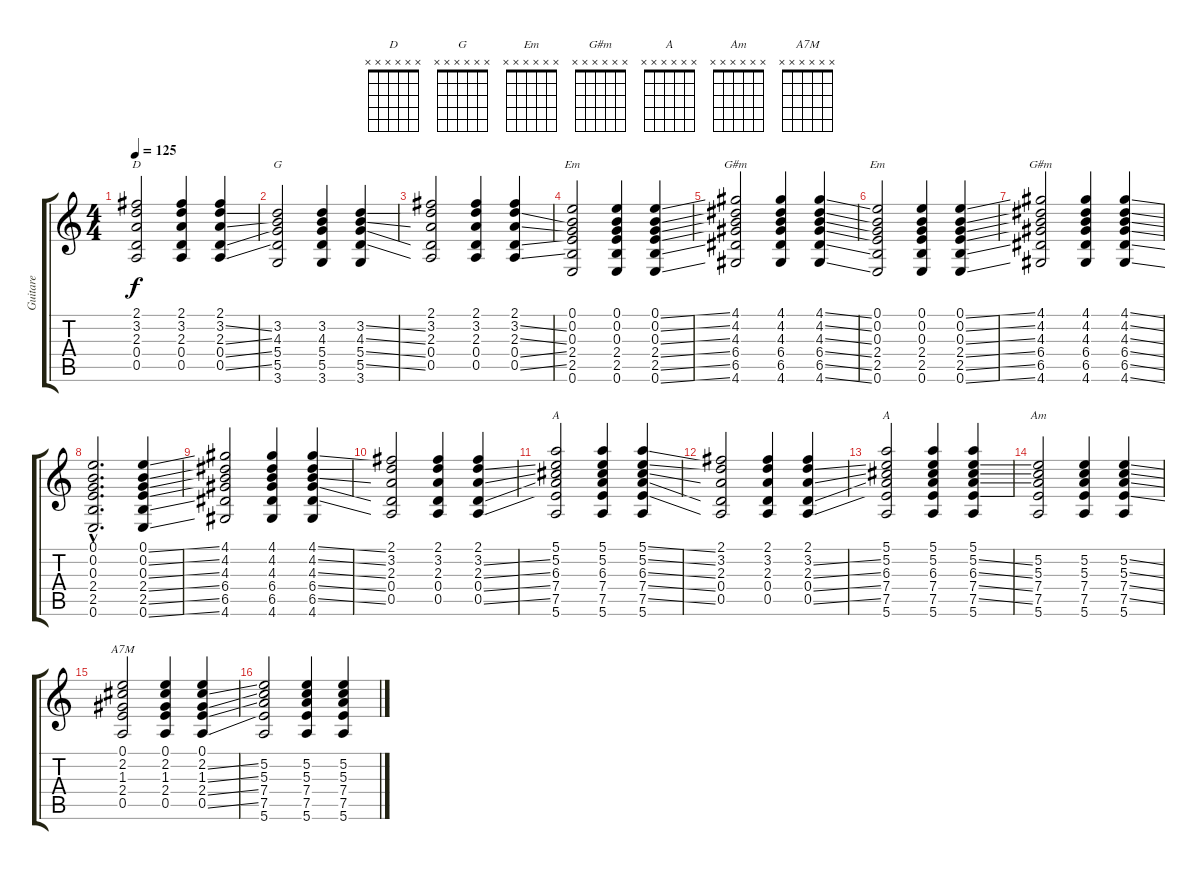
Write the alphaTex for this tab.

\track ("Guitare" "Guitare") {instrument acousticguitarnylon}
\staff {score tabs}
\tuning (E4 B3 G3 D3 A2 E2) {hide}
\chord ("D" x x x x x x) {firstfret 0}
\chord ("G" x x x x x x) {firstfret 0}
\chord ("Em" 0 0 0 2 2 0)
\chord ("G#m" 4 4 4 6 6 4) {firstfret 4}
\chord ("Em" x x x x x x) {firstfret 0}
\chord ("G#m" x x x x x x) {firstfret 0}
\chord ("A" 5 5 6 7 7 5) {firstfret 5}
\chord ("A" x x x x x x) {firstfret 0}
\chord ("Am" x x x x x x) {firstfret 0}
\chord ("A7M" x x x x x x) {firstfret 0}
\ts (4 4)
\tempo 125
\clef g2
\ks c
(2.1 3.2 2.3 0.4 0.5).2{ch "D" dy f} (2.1 3.2 2.3 0.4 0.5).4 (2.1 3.2{ss} 2.3{ss} 0.4{ss} 0.5{ss}).4 |
(3.2 4.3 5.4 5.5 3.6).2{ch "G"} (3.2 4.3 5.4 5.5 3.6).4 (3.2{ss} 4.3{ss} 5.4{ss} 5.5{ss} 3.6).4 |
(2.1 3.2 2.3 0.4 0.5).2 (2.1 3.2 2.3 0.4 0.5).4 (2.1 3.2{ss} 2.3{ss} 0.4{ss} 0.5{ss}).4 |
(0.1 0.2 0.3 2.4 2.5 0.6).2{ch "Em"} (0.1 0.2 0.3 2.4 2.5 0.6).4 (0.1{ss} 0.2{ss} 0.3{ss} 2.4{ss} 2.5{ss} 0.6{ss}).4 |
(4.1 4.2 4.3 6.4 6.5 4.6).2{ch "G#m"} (4.1 4.2 4.3 6.4 6.5 4.6).4 (4.1{ss} 4.2{ss} 4.3{ss} 6.4{ss} 6.5{ss} 4.6{ss}).4 |
(0.1 0.2 0.3 2.4 2.5 0.6).2{ch "Em"} (0.1 0.2 0.3 2.4 2.5 0.6).4 (0.1{ss} 0.2{ss} 0.3{ss} 2.4{ss} 2.5{ss} 0.6{ss}).4 |
(4.1 4.2 4.3 6.4 6.5 4.6).2{ch "G#m"} (4.1 4.2 4.3 6.4 6.5 4.6).4 (4.1{ss} 4.2{ss} 4.3{ss} 6.4{ss} 6.5{ss} 4.6{ss}).4 |
(0.1{hac} 0.2{hac} 0.3{hac} 2.4{hac} 2.5{hac} 0.6{hac}).2{d} (0.1{ss} 0.2{ss} 0.3{ss} 2.4{ss} 2.5{ss} 0.6{ss}).4 |
(4.1 4.2 4.3 6.4 6.5 4.6).2 (4.1 4.2 4.3 6.4 6.5 4.6).4 (4.1{ss} 4.2{ss} 4.3{ss} 6.4{ss} 6.5{ss} 4.6).4 |
(2.1 3.2 2.3 0.4 0.5).2 (2.1 3.2 2.3 0.4 0.5).4 (2.1 3.2{ss} 2.3{ss} 0.4{ss} 0.5{ss}).4 |
(5.1 5.2 6.3 7.4 7.5 5.6).2{ch "A"} (5.1 5.2 6.3 7.4 7.5 5.6).4 (5.1{ss} 5.2{ss} 6.3{ss} 7.4{ss} 7.5{ss} 5.6).4 |
(2.1 3.2 2.3 0.4 0.5).2 (2.1 3.2 2.3 0.4 0.5).4 (2.1 3.2{ss} 2.3{ss} 0.4{ss} 0.5{ss}).4 |
(5.1 5.2 6.3 7.4 7.5 5.6).2{ch "A"} (5.1 5.2 6.3 7.4 7.5 5.6).4 (5.1 5.2{ss} 6.3{ss} 7.4{ss} 7.5{ss} 5.6).4 |
(5.2 5.3 7.4 7.5 5.6).2{ch "Am"} (5.2 5.3 7.4 7.5 5.6).4 (5.2{ss} 5.3{ss} 7.4{ss} 7.5{ss} 5.6).4 |
(0.1 2.2 1.3 2.4 0.5).2{ch "A7M"} (0.1 2.2 1.3 2.4 0.5).4 (0.1 2.2{ss} 1.3{ss} 2.4{ss} 0.5{ss}).4 |
(5.2 5.3 7.4 7.5 5.6).2 (5.2 5.3 7.4 7.5 5.6).4 (5.2{ss} 5.3{ss} 7.4{ss} 7.5{ss} 5.6).4
